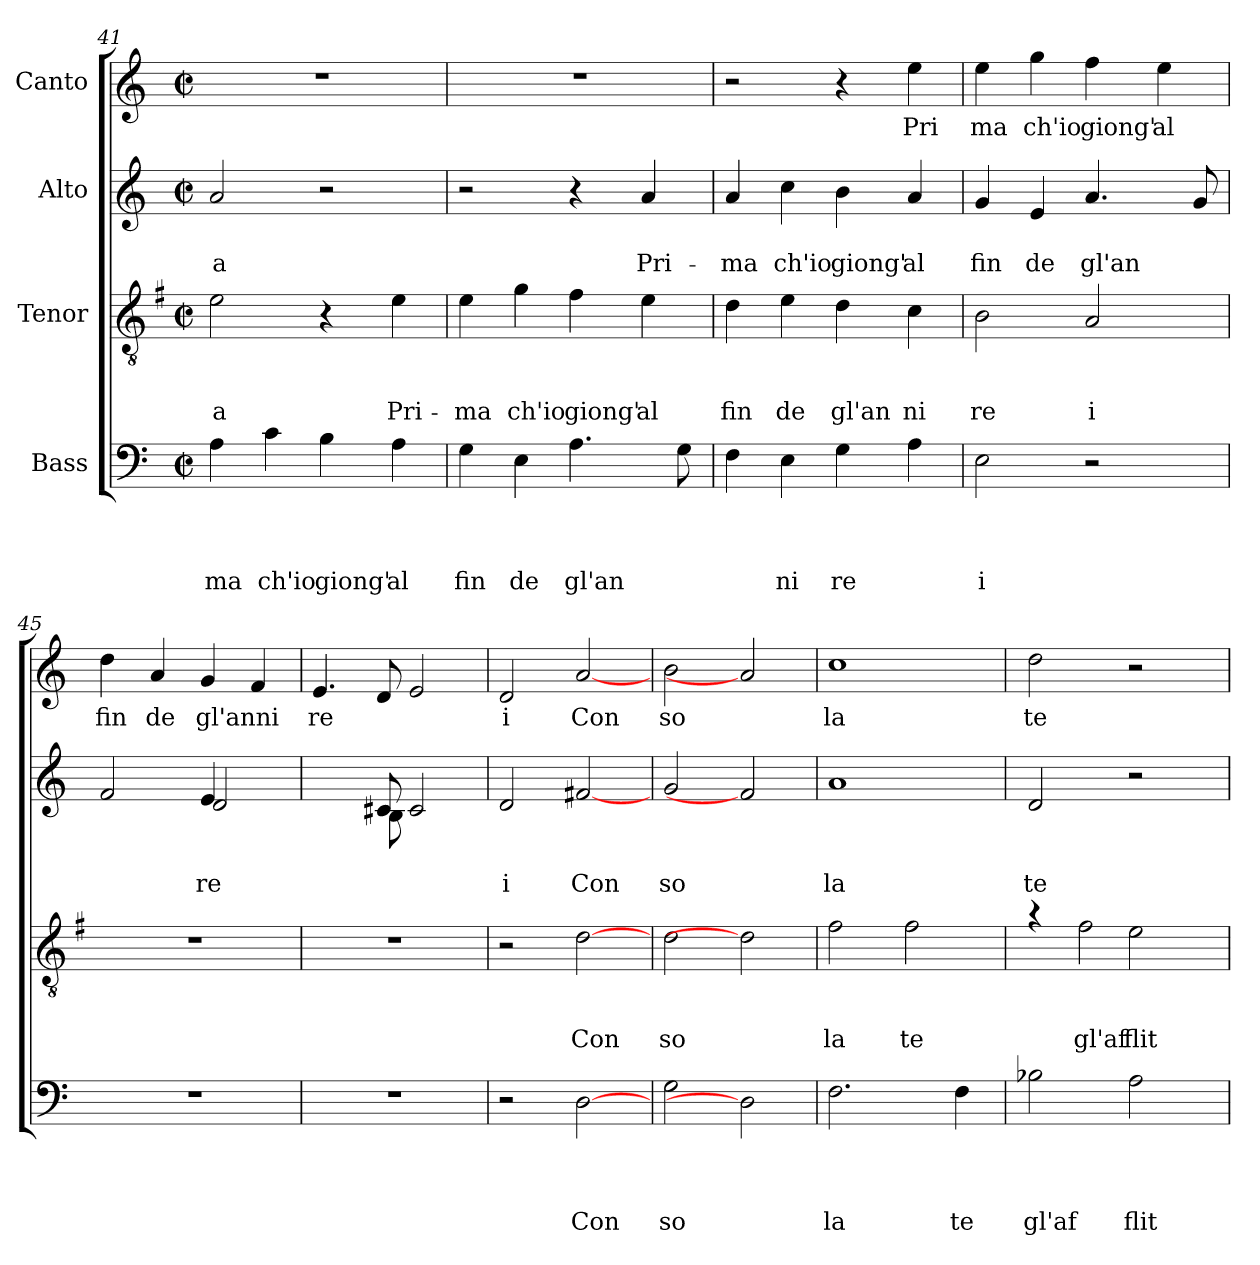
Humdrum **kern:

**kern	**text	**text	**text	**text	**kern	**text	**text	**text	**kern	**text	**text	**kern	**text
*part4	*part4	*part4	*part4	*part4	*part3	*part3	*part3	*part3	*part2	*part2	*part2	*part1	*part1
*staff4	*staff4	*staff4	*staff4	*staff4	*staff3	*staff3	*staff3	*staff3	*staff2	*staff2	*staff2	*staff1	*staff1
*I"Bass	*	*	*	*	*I"Tenor	*	*	*	*I"Alto	*	*	*I"Canto	*
*clefF4	*	*	*	*	*clefGv2	*	*	*	*clefG2	*	*	*clefG2	*
*	*	*	*	*	*ITrd-3c-5	*	*	*	*	*	*	*	*
*k[]	*	*	*	*	*k[]	*	*	*	*k[]	*	*	*k[]	*
*C:	*	*	*	*	*C:	*	*	*	*C:	*	*	*C:	*
*M2/2	*	*	*	*	*M2/2	*	*	*	*M2/2	*	*	*M2/2	*
*met(c|)	*	*	*	*	*met(c|)	*	*	*	*met(c|)	*	*	*met(c|)	*
=41	=41	=41	=41	=41	=41	=41	=41	=41	=41	=41	=41	=41	=41
!	!	!	!	!LO:LY:b	!	!	!	!LO:LY:b	!	!	!LO:LY:b	!	!
4A\	.	.	.	ma	2a\	.	.	-a	2a/	.	-a	1r	.
!	!	!	!	!LO:LY:b	!	!	!	!	!	!	!	!	!
4c\	.	.	.	ch'io	.	.	.	.	.	.	.	.	.
!	!	!	!	!LO:LY:b	!	!	!	!	!	!	!	!	!
4B\	.	.	.	giong'	4r	.	.	.	2r	.	.	.	.
!	!	!	!	!LO:LY:b	!	!	!	!LO:LY:b	!	!	!	!	!
4A\	.	.	.	al	4a\	.	.	Pri-	.	.	.	.	.
=42	=42	=42	=42	=42	=42	=42	=42	=42	=42	=42	=42	=42	=42
!	!	!	!	!LO:LY:b	!	!	!	!LO:LY:b	!	!	!	!	!
4G\	.	.	.	fin	4a\	.	.	-ma	2r	.	.	1r	.
!	!	!	!	!LO:LY:b	!	!	!	!LO:LY:b	!	!	!	!	!
4E\	.	.	.	de	4cc\	.	.	ch'io	.	.	.	.	.
!	!	!	!	!LO:LY:b	!	!	!	!LO:LY:b	!	!	!	!	!
4.A\	.	.	.	gl'an	4b\	.	.	giong'	4r	.	.	.	.
!	!	!	!	!	!	!	!	!LO:LY:b	!	!	!LO:LY:b	!	!
.	.	.	.	.	4a\	.	.	al	4a/	.	Pri-	.	.
8G\	.	.	.	.	.	.	.	.	.	.	.	.	.
!!LO:LB:g=z
=43	=43	=43	=43	=43	=43	=43	=43	=43	=43	=43	=43	=43	=43
!	!	!	!	!	!	!	!	!LO:LY:b	!	!	!LO:LY:b	!	!
4F\	.	.	.	.	4g\	.	.	fin	4a/	.	-ma	2r	.
!	!	!	!	!LO:LY:b	!	!	!	!LO:LY:b	!	!	!LO:LY:b	!	!
4E\	.	.	.	ni	4a\	.	.	de	4cc\	.	ch'io	.	.
!	!	!	!	!LO:LY:b	!	!	!	!LO:LY:b	!	!	!LO:LY:b	!	!
4G\	.	.	.	re	4g\	.	.	gl'an	4b\	.	giong'	4r	.
!	!	!	!	!	!	!	!	!LO:LY:b	!	!	!LO:LY:b	!	!LO:LY:b
4A\	.	.	.	.	4f\	.	.	ni	4a/	.	al	4ee\	Pri
=44	=44	=44	=44	=44	=44	=44	=44	=44	=44	=44	=44	=44	=44
!	!	!	!	!LO:LY:b	!	!	!	!LO:LY:b	!	!	!LO:LY:b	!	!LO:LY:b
2E\	.	.	.	i	2e\	.	.	re	4g/	.	fin	4ee\	ma
!	!	!	!	!	!	!	!	!	!	!	!LO:LY:b	!	!LO:LY:b
.	.	.	.	.	.	.	.	.	4e/	.	de	4gg\	ch'io
!	!	!	!	!	!	!	!	!LO:LY:b	!	!	!LO:LY:b	!	!LO:LY:b
2r	.	.	.	.	2d/	.	.	i	4.a/	.	gl'an	4ff\	giong'
!	!	!	!	!	!	!	!	!	!	!	!	!	!LO:LY:b
.	.	.	.	.	.	.	.	.	.	.	.	4ee\	al
.	.	.	.	.	.	.	.	.	8g/	.	.	.	.
=45	=45	=45	=45	=45	=45	=45	=45	=45	=45	=45	=45	=45	=45
*	*	*	*	*	*	*	*	*	*^	*	*	*	*
!	!	!	!	!	!	!	!	!	!	!	!	!	!	!LO:LY:b
1r	.	.	.	.	1r	.	.	.	2f/	2ryy	.	.	4dd\	fin
!	!	!	!	!	!	!	!	!	!	!	!	!	!	!LO:LY:b
.	.	.	.	.	.	.	.	.	.	.	.	.	4a/	de
!	!	!	!	!	!	!	!	!	!	!	!	!LO:LY:b	!	!
!	!	!	!	!	!	!	!	!	!	!	!	!LO:LY:b	!	!LO:LY:b
.	.	.	.	.	.	.	.	.	4e/	2d/	.	re	4g/	gl'anni
.	.	.	.	.	.	.	.	.	4ryy	.	.	.	4f/	.
=46	=46	=46	=46	=46	=46	=46	=46	=46	=46	=46	=46	=46	=46	=46
!	!	!	!	!	!	!	!	!	!	!	!	!	!	!LO:LY:b
1r	.	.	.	.	1r	.	.	.	4.ryy	4.ryy	.	.	4.e/	re
.	.	.	.	.	.	.	.	.	8c#X/	8B\	.	.	8d/	.
.	.	.	.	.	.	.	.	.	2ryy	2c#/	.	.	2e/	.
=47	=47	=47	=47	=47	=47	=47	=47	=47	=47	=47	=47	=47	=47	=47
!	!	!	!	!	!	!	!	!	!	!	!	!LO:LY:b	!	!LO:LY:b
*	*	*	*	*	*	*	*	*	*v	*v	*	*	*	*
2r	.	.	.	.	2r	.	.	.	2d/	.	i	2d/	i
!	!	!	!	!LO:LY:b	!	!	!	!LO:LY:b	!	!	!LO:LY:b	!	!LO:LY:b
[2D	.	.	.	Con	[2g	.	.	Con	[2f#X	.	Con	[2a	Con
=48	=48	=48	=48	=48	=48	=48	=48	=48	=48	=48	=48	=48	=48
!	!	!	!	!LO:LY:b	!	!	!	!LO:LY:b	!	!	!LO:LY:b	!	!LO:LY:b
2G\	.	.	.	so	2g\	.	.	so	2g/	.	so	2b\	so
2D]	.	.	.	.	2g]	.	.	.	2f#]	.	.	2a]	.
=49	=49	=49	=49	=49	=49	=49	=49	=49	=49	=49	=49	=49	=49
!	!	!	!	!LO:LY:b	!	!	!	!LO:LY:b	!	!	!LO:LY:b	!	!LO:LY:b
2.F\	.	.	.	la	2b\	.	.	la	1a	.	la	1cc	la
!	!	!	!	!	!	!	!	!LO:LY:b	!	!	!	!	!
.	.	.	.	.	2b\	.	.	te	.	.	.	.	.
!	!	!	!	!LO:LY:b	!	!	!	!	!	!	!	!	!
4F\	.	.	.	te	.	.	.	.	.	.	.	.	.
!!LO:PB:g=z
=50	=50	=50	=50	=50	=50	=50	=50	=50	=50	=50	=50	=50	=50
!	!	!	!	!LO:LY:b	!	!	!	!	!	!	!LO:LY:b	!	!LO:LY:b
*	*	*	*	*	*^	*	*	*	*	*	*	*	*
2B-X\	.	.	.	gl'af	4ra	2ryy	.	.	.	2d/	.	te	2dd\	te
!	!	!	!	!	!	!	!	!	!LO:LY:b	!	!	!	!	!
.	.	.	.	.	2b\	.	.	.	gl'af	.	.	.	.	.
!	!	!	!	!LO:LY:b	!	!	!	!	!LO:LY:b	!	!	!	!	!
2A\	.	.	.	flit	.	2a\	.	.	flit	2r	.	.	2r	.
.	.	.	.	.	4ryy	.	.	.	.	.	.	.	.	.
*	*	*	*	*	*v	*v	*	*	*	*	*	*	*	*
=	=	=	=	=	=	=	=	=	=	=	=	=	=
*-	*-	*-	*-	*-	*-	*-	*-	*-	*-	*-	*-	*-	*-
